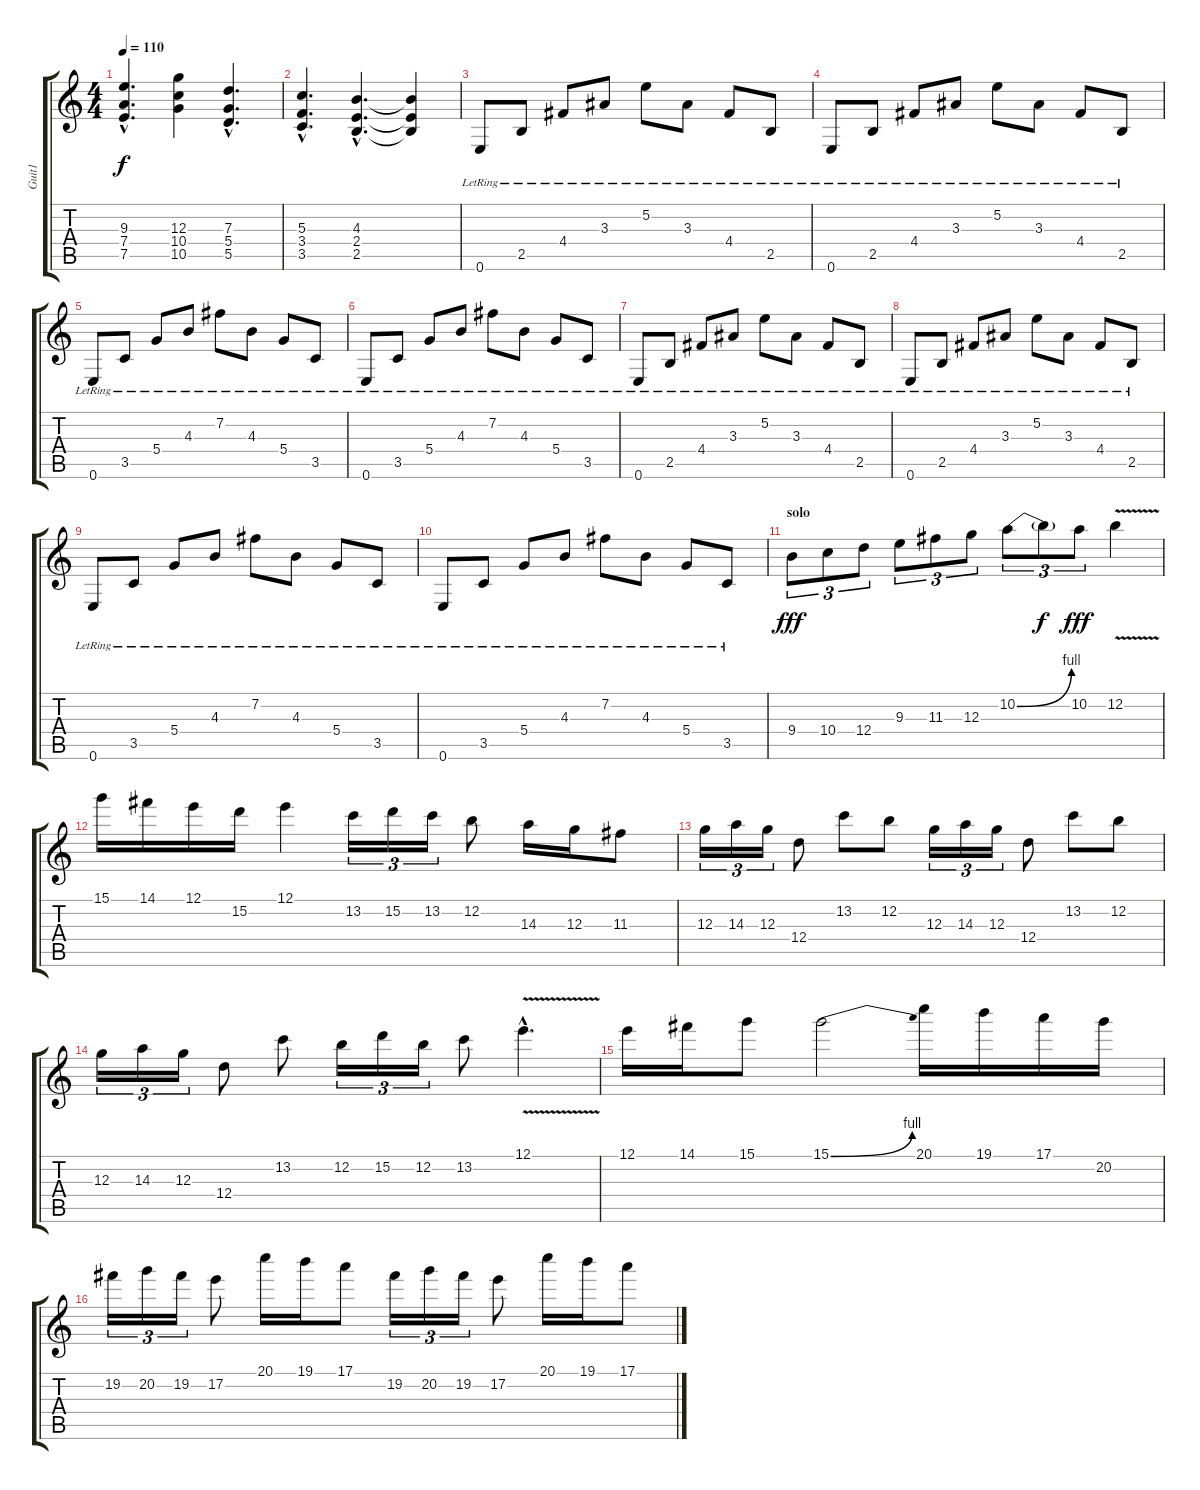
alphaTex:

\track ("Guit1" "Guit1") {instrument acousticguitarnylon}
\staff {score tabs}
\tuning (E4 B3 G3 D3 A2 E2) {hide}
\ts (4 4)
\tempo 110
\clef g2
\ks c
(9.3{hac} 7.4{hac} 7.5{hac}).4{d dy f} (12.3 10.4 10.5).4 (7.3{hac} 5.4{hac} 5.5{hac}).4{d} |
(5.3{hac} 3.4{hac} 3.5{hac}).4{d} (4.3{hac} 2.4{hac} 2.5{hac}).4{d} (4.3{t} 2.4{t} 2.5{t}).4 |
0.6{lr}.8{volume 15 instrument acousticguitarnylon} 2.5{lr}.8 4.4{lr}.8 3.3{lr}.8 5.2{lr}.8 3.3{lr}.8 4.4{lr}.8 2.5{lr}.8 |
0.6{lr}.8 2.5{lr}.8 4.4{lr}.8 3.3{lr}.8 5.2{lr}.8 3.3{lr}.8 4.4{lr}.8 2.5{lr}.8 |
0.6{lr}.8 3.5{lr}.8 5.4{lr}.8 4.3{lr}.8 7.2{lr}.8 4.3{lr}.8 5.4{lr}.8 3.5{lr}.8 |
0.6{lr}.8 3.5{lr}.8 5.4{lr}.8 4.3{lr}.8 7.2{lr}.8 4.3{lr}.8 5.4{lr}.8 3.5{lr}.8 |
0.6{lr}.8 2.5{lr}.8 4.4{lr}.8 3.3{lr}.8 5.2{lr}.8 3.3{lr}.8 4.4{lr}.8 2.5{lr}.8 |
0.6{lr}.8 2.5{lr}.8 4.4{lr}.8 3.3{lr}.8 5.2{lr}.8 3.3{lr}.8 4.4{lr}.8 2.5{lr}.8 |
0.6{lr}.8 3.5{lr}.8 5.4{lr}.8 4.3{lr}.8 7.2{lr}.8 4.3{lr}.8 5.4{lr}.8 3.5{lr}.8 |
0.6{lr}.8 3.5{lr}.8 5.4{lr}.8 4.3{lr}.8 7.2{lr}.8 4.3{lr}.8 5.4{lr}.8 3.5{lr}.8 |
\section ("" "solo")
9.4.8{tu (3 2) dy fff volume 13 instrument overdrivenguitar} 10.4.8{tu (3 2)} 12.4.8{tu (3 2)} 9.3.8{tu (3 2)} 11.3.8{tu (3 2)} 12.3.8{tu (3 2)} 10.2{be (bend 0 0 60 4)}.8{tu (3 2)} 10.2{t}.8{tu (3 2) dy f} 10.2.8{tu (3 2) dy fff} 12.2{v}.4 |
15.1.16 14.1.16 12.1.16 15.2.16 12.1.4 13.2.16{tu (3 2)} 15.2.16{tu (3 2)} 13.2.16{tu (3 2)} 12.2.8 14.3.16 12.3.16 11.3.8 |
12.3.16{tu (3 2)} 14.3.16{tu (3 2)} 12.3.16{tu (3 2)} 12.4.8 13.2.8 12.2.8 12.3.16{tu (3 2)} 14.3.16{tu (3 2)} 12.3.16{tu (3 2)} 12.4.8 13.2.8 12.2.8 |
12.3.16{tu (3 2)} 14.3.16{tu (3 2)} 12.3.16{tu (3 2)} 12.4.8 13.2.8 12.2.16{tu (3 2)} 15.2.16{tu (3 2)} 12.2.16{tu (3 2)} 13.2.8 12.1{v hac}.4{d} |
12.1.16 14.1.16 15.1.8 15.1{be (bend 0 0 60 4)}.2 20.1.16 19.1.16 17.1.16 20.2.16 |
19.2.16{tu (3 2)} 20.2.16{tu (3 2)} 19.2.16{tu (3 2)} 17.2.8 20.1.16 19.1.16 17.1.8 19.2.16{tu (3 2)} 20.2.16{tu (3 2)} 19.2.16{tu (3 2)} 17.2.8 20.1.16 19.1.16 17.1.8
